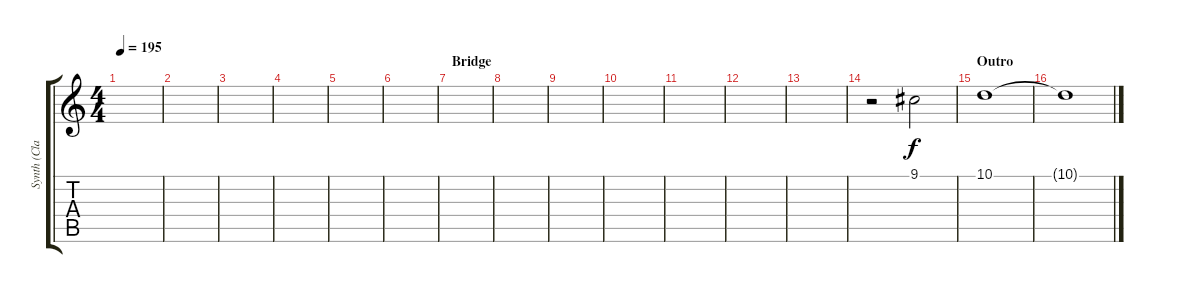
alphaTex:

\track ("Synth (Clarinet)" "Synth (Cla") {instrument clarinet}
\staff {score tabs}
\tuning (E4 B3 G3 D3 A2 E2) {hide}
\ts (4 4)
\tempo 195
\clef g2
\ks c
|
|
|
|
|
|
\section ("" "Bridge")
|
|
|
|
|
|
|
r.2 9.1.2 |
\section ("" "Outro")
10.1.1 |
10.1{t}.1
